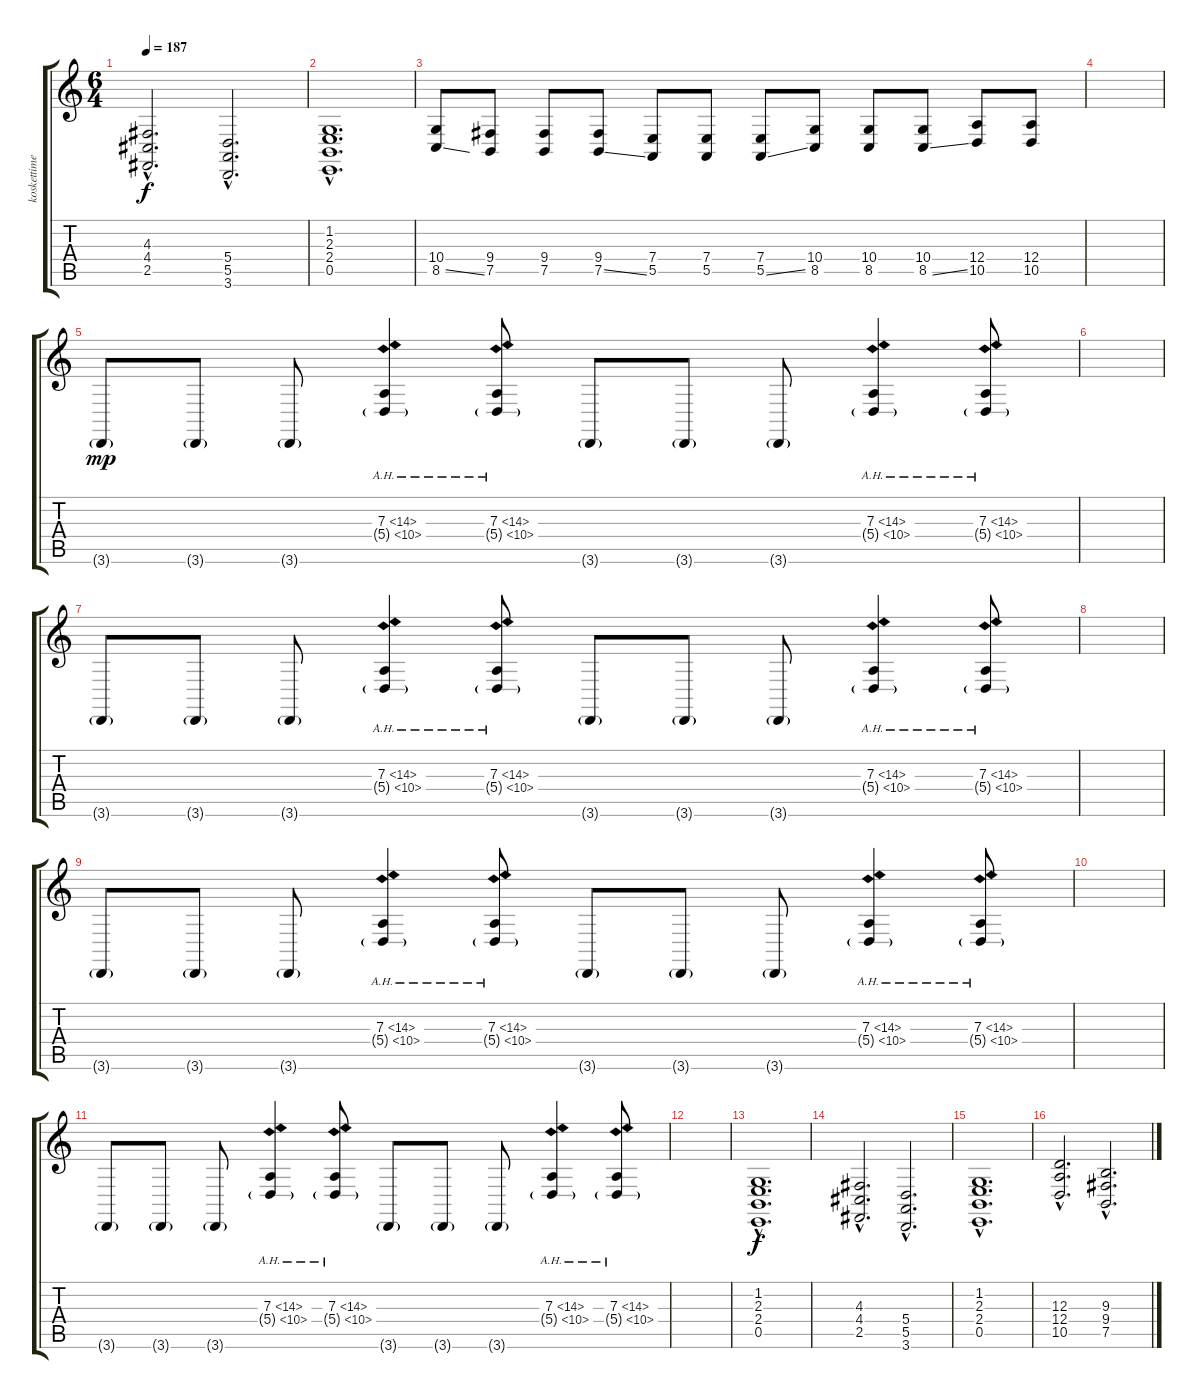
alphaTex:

\track ("koskettimet 1" "koskettime") {instrument stringensemble1}
\staff {score tabs}
\tuning (B3 Gb3 D3 A2 E2 B1) {hide}
\ts (6 4)
\tempo 187
\clef g2
\ks c
(4.3{hac} 4.4{hac} 2.5{hac}).2{d dy f} (5.4{hac} 5.5{hac} 3.6{hac}).2{d} |
(1.2{hac} 2.3{hac} 2.4{hac} 0.5{hac}).1{d} |
(10.4 8.5{ss}).8 (9.4 7.5).8 (9.4 7.5).8 (9.4 7.5{ss}).8 (7.4 5.5).8 (7.4 5.5).8 (7.4 5.5{ss}).8 (10.4 8.5).8 (10.4 8.5).8 (10.4 8.5{ss}).8 (12.4 10.5).8 (12.4 10.5).8 |
|
3.6{g}.8{dy mp} 3.6{g}.8 3.6{g}.8 (7.3{ah 7} 5.4{ah 5 g}).4 (7.3{ah 7} 5.4{ah 5 g}).8 3.6{g}.8 3.6{g}.8 3.6{g}.8 (7.3{ah 7} 5.4{ah 5 g}).4 (7.3{ah 7} 5.4{ah 5 g}).8 |
|
3.6{g}.8 3.6{g}.8 3.6{g}.8 (7.3{ah 7} 5.4{ah 5 g}).4 (7.3{ah 7} 5.4{ah 5 g}).8 3.6{g}.8 3.6{g}.8 3.6{g}.8 (7.3{ah 7} 5.4{ah 5 g}).4 (7.3{ah 7} 5.4{ah 5 g}).8 |
|
3.6{g}.8 3.6{g}.8 3.6{g}.8 (7.3{ah 7} 5.4{ah 5 g}).4 (7.3{ah 7} 5.4{ah 5 g}).8 3.6{g}.8 3.6{g}.8 3.6{g}.8 (7.3{ah 7} 5.4{ah 5 g}).4 (7.3{ah 7} 5.4{ah 5 g}).8 |
|
3.6{g}.8 3.6{g}.8 3.6{g}.8 (7.3{ah 7} 5.4{ah 5 g}).4 (7.3{ah 7} 5.4{ah 5 g}).8 3.6{g}.8 3.6{g}.8 3.6{g}.8 (7.3{ah 7} 5.4{ah 5 g}).4 (7.3{ah 7} 5.4{ah 5 g}).8 |
|
(1.2{hac} 2.3{hac} 2.4{hac} 0.5{hac}).1{d dy f} |
(4.3{hac} 4.4{hac} 2.5{hac}).2{d} (5.4{hac} 5.5{hac} 3.6{hac}).2{d} |
(1.2{hac} 2.3{hac} 2.4{hac} 0.5{hac}).1{d} |
(12.3{hac} 12.4{hac} 10.5{hac}).2{d} (9.3{hac} 9.4{hac} 7.5{hac}).2{d}
